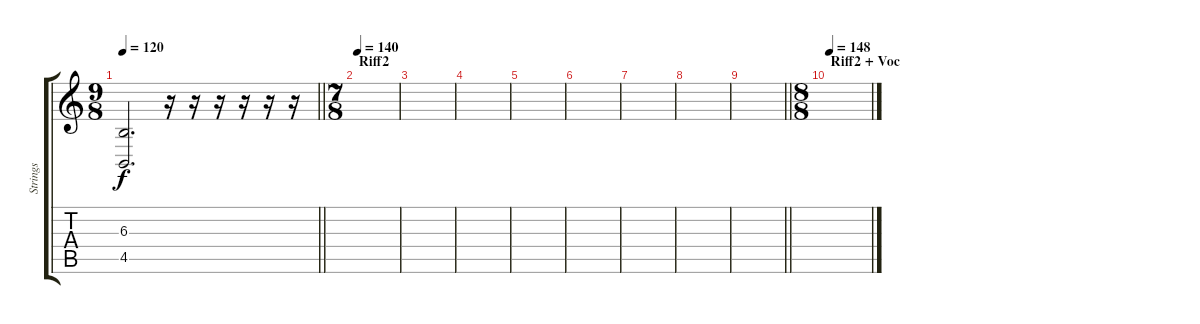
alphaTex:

\track ("Strings" "Strings") {instrument stringensemble1}
\staff {score tabs}
\tuning (D4 A3 F3 C3 G2 D2) {hide}
\ts (9 8)
\tempo 120
\clef g2
\barLineRight lightlight
\ks c
(6.3{t} 4.5{t}).2{d dy f} r.16 r.16 r.16 r.16 r.16 r.16 |
\ts (7 8)
\section ("" "Riff2")
\tempo 140
|
|
|
|
|
|
|
\barLineRight lightlight
|
\ts (8 8)
\section ("" "Riff2 + Voc")
\tempo 148
